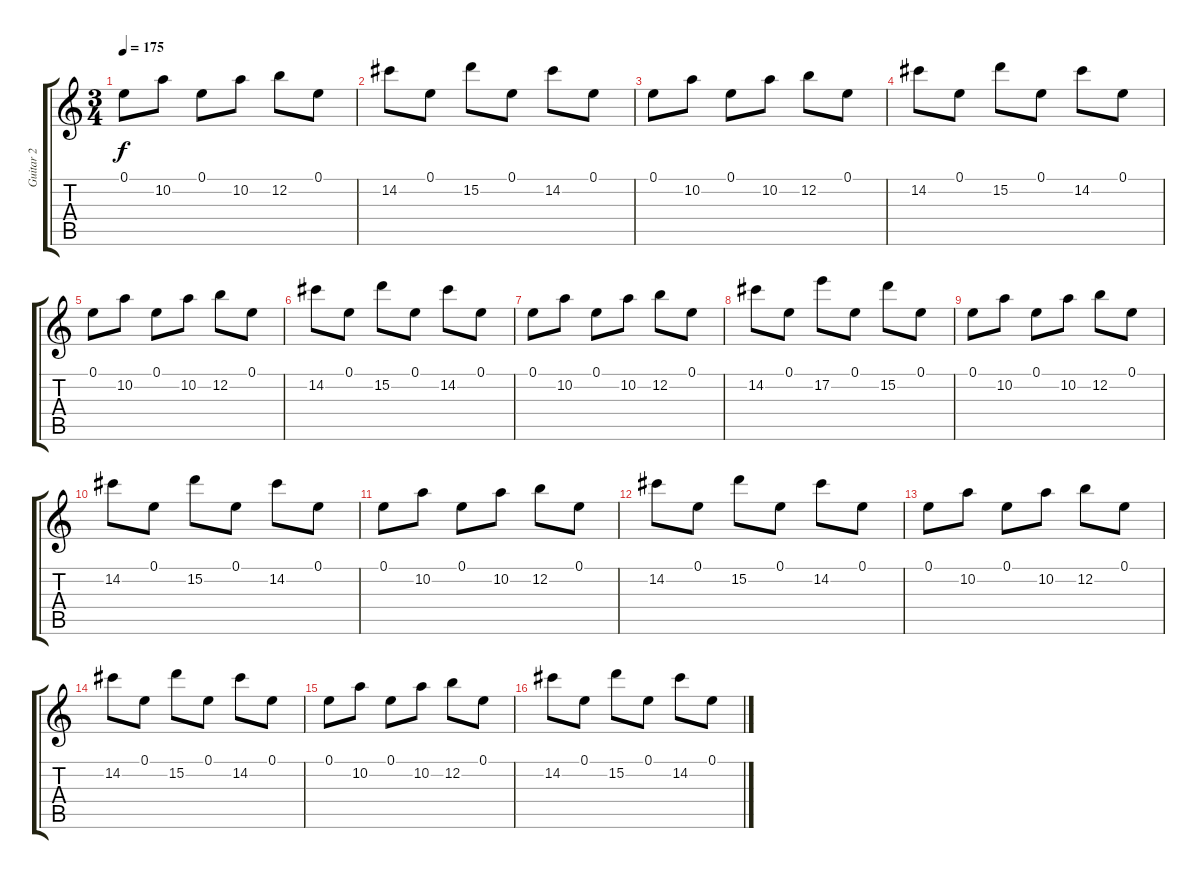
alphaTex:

\track ("Guitar 2" "Guitar 2") {instrument distortionguitar}
\staff {score tabs}
\tuning (E4 B3 G3 D3 A2 E2) {hide}
\ts (3 4)
\tempo 175
\clef g2
\ks c
0.1.8{dy f} 10.2.8 0.1.8 10.2.8 12.2.8 0.1.8 |
14.2.8 0.1.8 15.2.8 0.1.8 14.2.8 0.1.8 |
0.1.8 10.2.8 0.1.8 10.2.8 12.2.8 0.1.8 |
14.2.8 0.1.8 15.2.8 0.1.8 14.2.8 0.1.8 |
0.1.8 10.2.8 0.1.8 10.2.8 12.2.8 0.1.8 |
14.2.8 0.1.8 15.2.8 0.1.8 14.2.8 0.1.8 |
0.1.8 10.2.8 0.1.8 10.2.8 12.2.8 0.1.8 |
14.2.8 0.1.8 17.2.8 0.1.8 15.2.8 0.1.8 |
0.1.8 10.2.8 0.1.8 10.2.8 12.2.8 0.1.8 |
14.2.8 0.1.8 15.2.8 0.1.8 14.2.8 0.1.8 |
0.1.8 10.2.8 0.1.8 10.2.8 12.2.8 0.1.8 |
14.2.8 0.1.8 15.2.8 0.1.8 14.2.8 0.1.8 |
0.1.8 10.2.8 0.1.8 10.2.8 12.2.8 0.1.8 |
14.2.8 0.1.8 15.2.8 0.1.8 14.2.8 0.1.8 |
0.1.8 10.2.8 0.1.8 10.2.8 12.2.8 0.1.8 |
14.2.8 0.1.8 15.2.8 0.1.8 14.2.8 0.1.8
